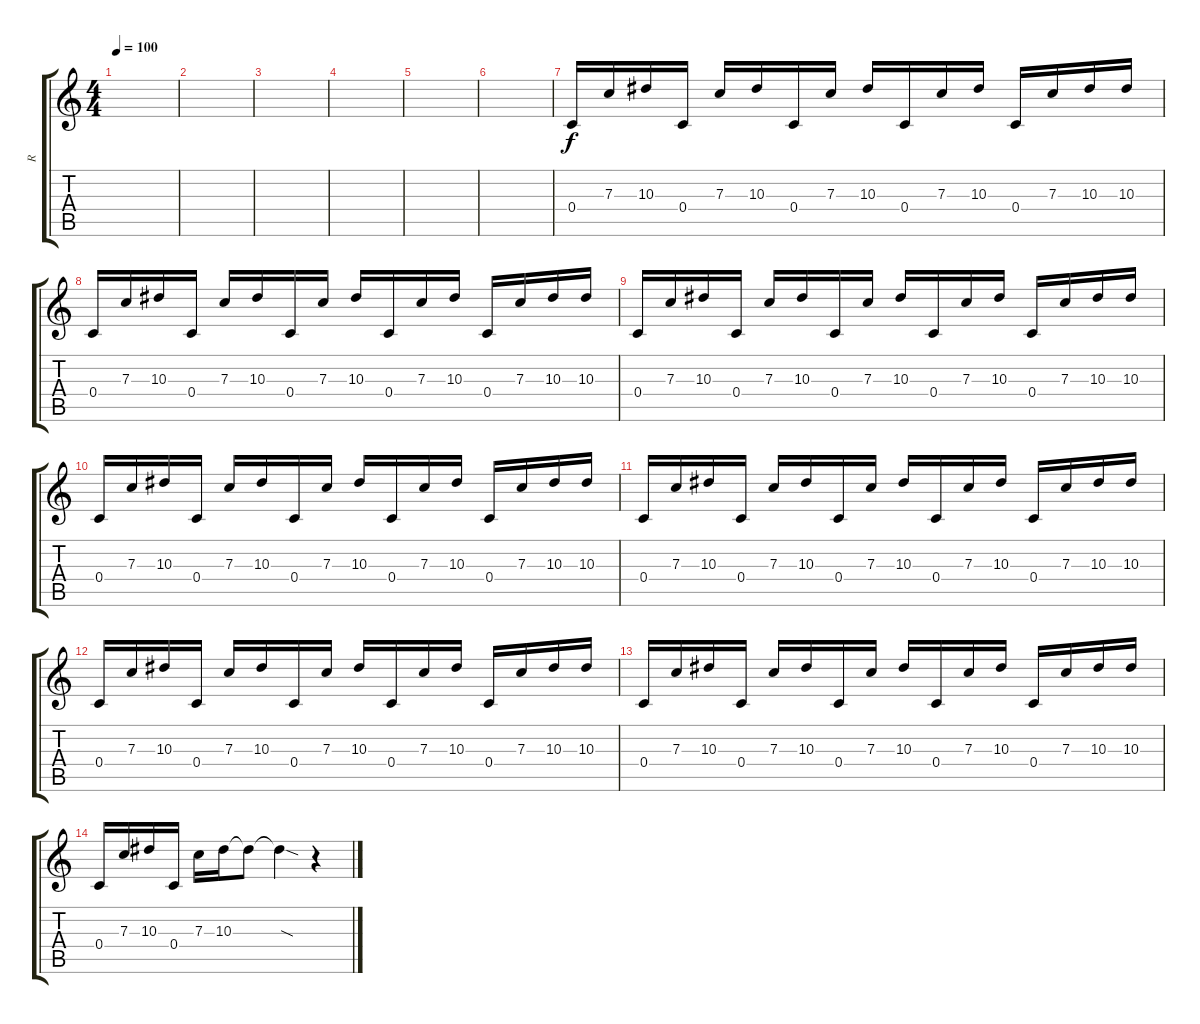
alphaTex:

\track ("R" "R") {instrument distortionguitar}
\staff {score tabs}
\tuning (D4 A3 F3 C3 G2 C2) {hide}
\ts (4 4)
\tempo 100
\clef g2
\ks c
|
|
|
|
|
|
0.4.16 7.3.16 10.3.16 0.4.16 7.3.16 10.3.16 0.4.16 7.3.16 10.3.16 0.4.16 7.3.16 10.3.16 0.4.16 7.3.16 10.3.16 10.3.16 |
0.4.16 7.3.16 10.3.16 0.4.16 7.3.16 10.3.16 0.4.16 7.3.16 10.3.16 0.4.16 7.3.16 10.3.16 0.4.16 7.3.16 10.3.16 10.3.16 |
0.4.16 7.3.16 10.3.16 0.4.16 7.3.16 10.3.16 0.4.16 7.3.16 10.3.16 0.4.16 7.3.16 10.3.16 0.4.16 7.3.16 10.3.16 10.3.16 |
0.4.16 7.3.16 10.3.16 0.4.16 7.3.16 10.3.16 0.4.16 7.3.16 10.3.16 0.4.16 7.3.16 10.3.16 0.4.16 7.3.16 10.3.16 10.3.16 |
0.4.16 7.3.16 10.3.16 0.4.16 7.3.16 10.3.16 0.4.16 7.3.16 10.3.16 0.4.16 7.3.16 10.3.16 0.4.16 7.3.16 10.3.16 10.3.16 |
0.4.16 7.3.16 10.3.16 0.4.16 7.3.16 10.3.16 0.4.16 7.3.16 10.3.16 0.4.16 7.3.16 10.3.16 0.4.16 7.3.16 10.3.16 10.3.16 |
0.4.16 7.3.16 10.3.16 0.4.16 7.3.16 10.3.16 0.4.16 7.3.16 10.3.16 0.4.16 7.3.16 10.3.16 0.4.16 7.3.16 10.3.16 10.3.16 |
0.4.16 7.3.16 10.3.16 0.4.16 7.3.16 10.3.16 10.3{t}.8 10.3{sod t}.4 r.4
